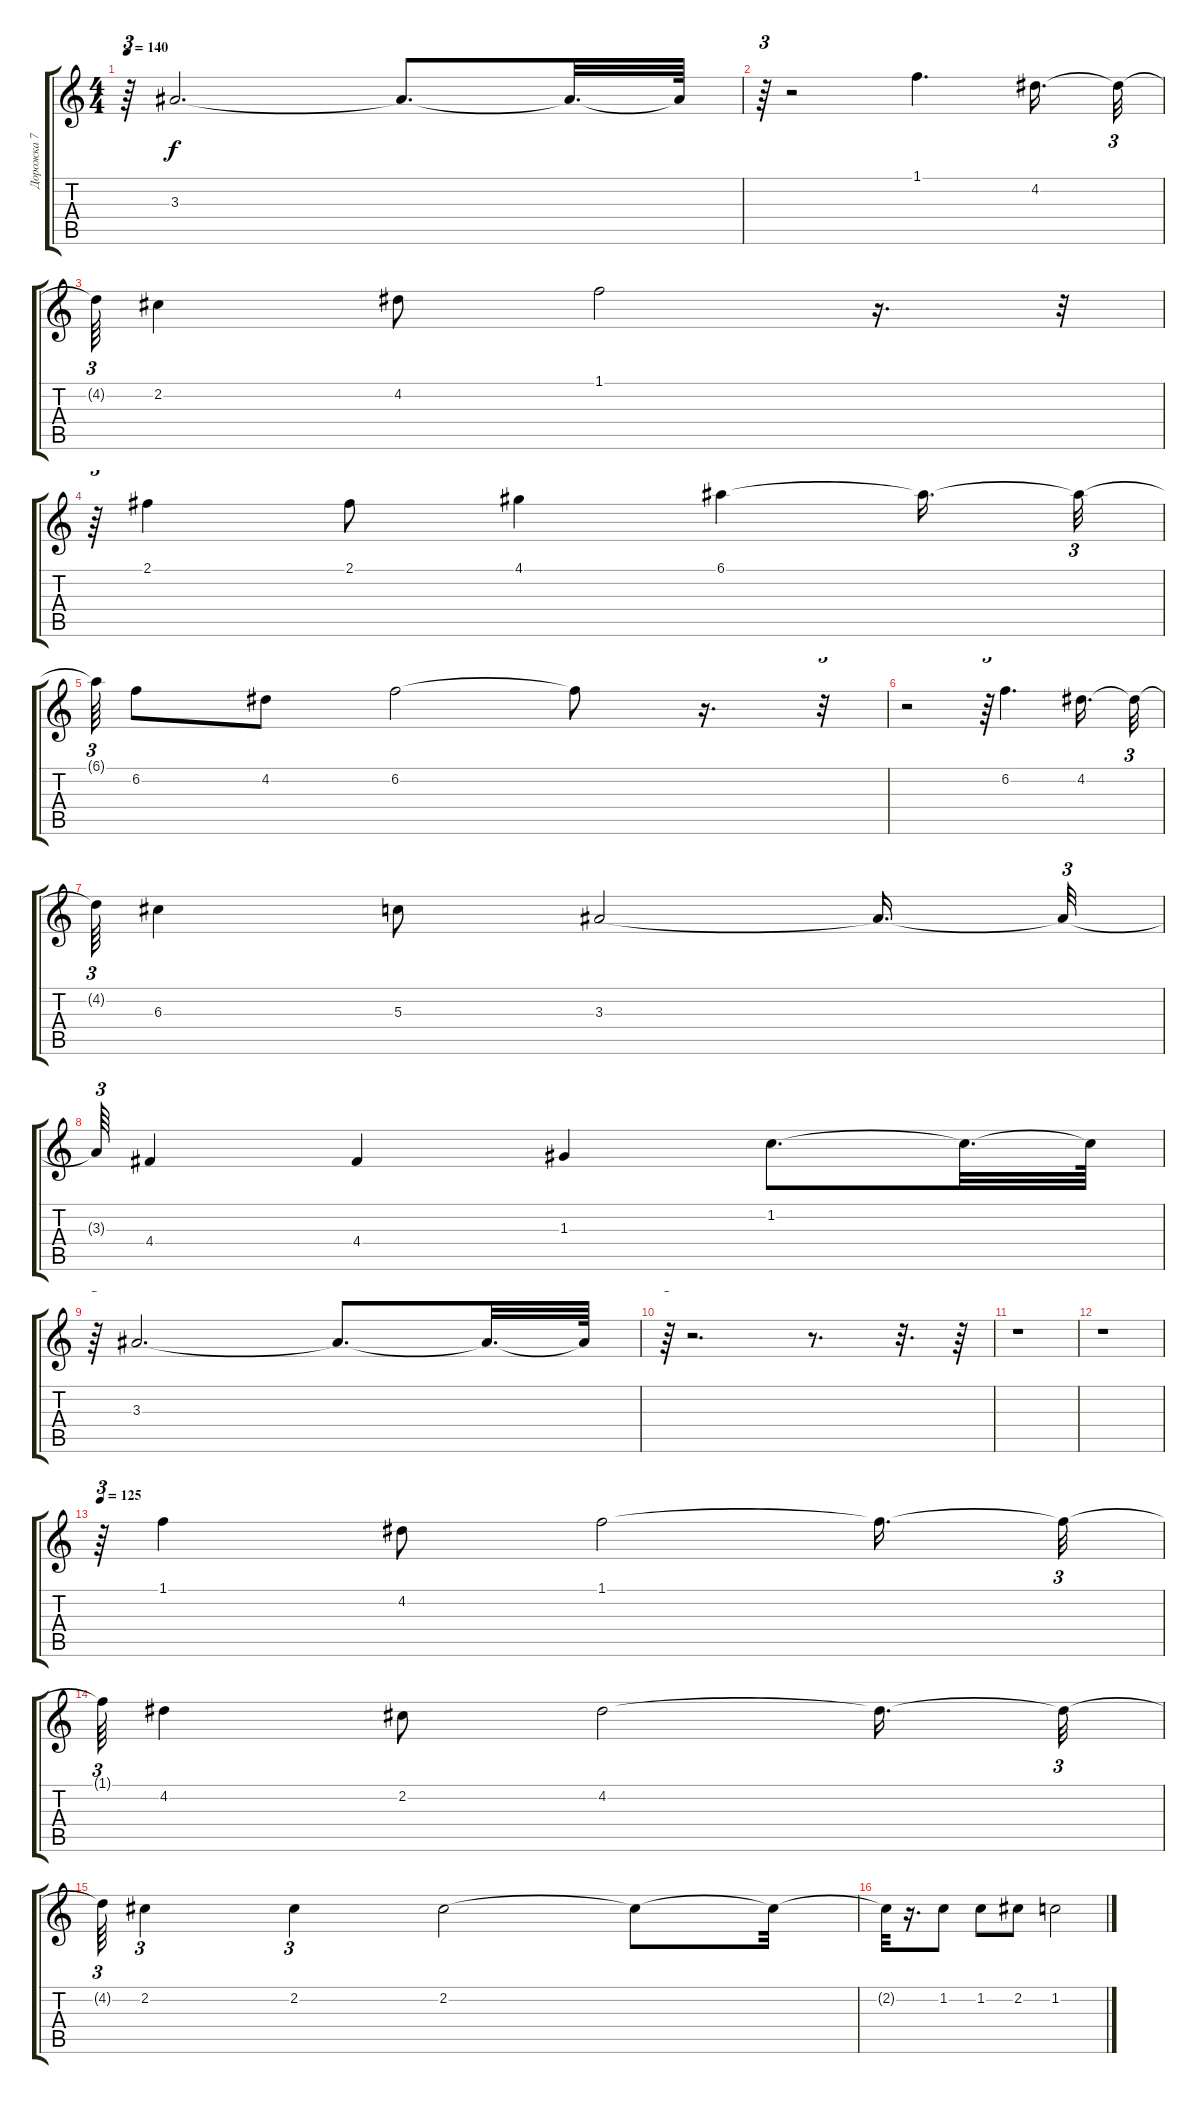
\track ("Дорожка 7" "Дорожка 7") {instrument overdrivenguitar}
\staff {score tabs}
\tuning (E4 B3 G3 D3 A2 E2) {hide}
\ts (4 4)
\tempo 140
\clef g2
\ks c
r.64{tu (3 2) dy f} 3.3.2{d} 3.3{t}.8{d} 3.3{t}.32{d} 3.3{t}.64 |
r.64{tu (3 2)} r.2 1.1.4{d} 4.2.16{d} 4.2{t}.32{tu (3 2)} |
4.2{t}.64{tu (3 2)} 2.2.4 4.2.8 1.1.2 r.16{d} r.32{tu (3 2)} |
r.64{tu (3 2)} 2.1.4 2.1.8 4.1.4 6.1.4 6.1{t}.16{d} 6.1{t}.32{tu (3 2)} |
6.1{t}.64{tu (3 2)} 6.2.8 4.2.8 6.2.2 6.2{t}.8 r.16{d} r.32{tu (3 2)} |
r.2 r.64{tu (3 2)} 6.2.4{d} 4.2.16{d} 4.2{t}.32{tu (3 2)} |
4.2{t}.64{tu (3 2)} 6.3.4 5.3.8 3.3.2 3.3{t}.16{d} 3.3{t}.32{tu (3 2)} |
3.3{t}.64{tu (3 2)} 4.4.4 4.4.4 1.3.4 1.2.8{d} 1.2{t}.32{d} 1.2{t}.64 |
r.64{tu (3 2)} 3.3.2{d} 3.3{t}.8{d} 3.3{t}.32{d} 3.3{t}.64 |
r.64{tu (3 2)} r.2{d} r.8{d} r.32{d} r.64 |
r.1 |
r.1 |
\tempo 125
r.64{tu (3 2)} 1.1.4{instrument fx5brightness} 4.2.8 1.1.2 1.1{t}.16{d} 1.1{t}.32{tu (3 2)} |
1.1{t}.64{tu (3 2)} 4.2.4 2.2.8 4.2.2 4.2{t}.16{d} 4.2{t}.32{tu (3 2)} |
4.2{t}.64{tu (3 2)} 2.2.4{tu (3 2)} 2.2.4{tu (3 2)} 2.2.2 2.2{t}.8 2.2{t}.32 |
2.2{t}.32 r.16{d} 1.2.8 1.2.8 2.2.8 1.2.2
